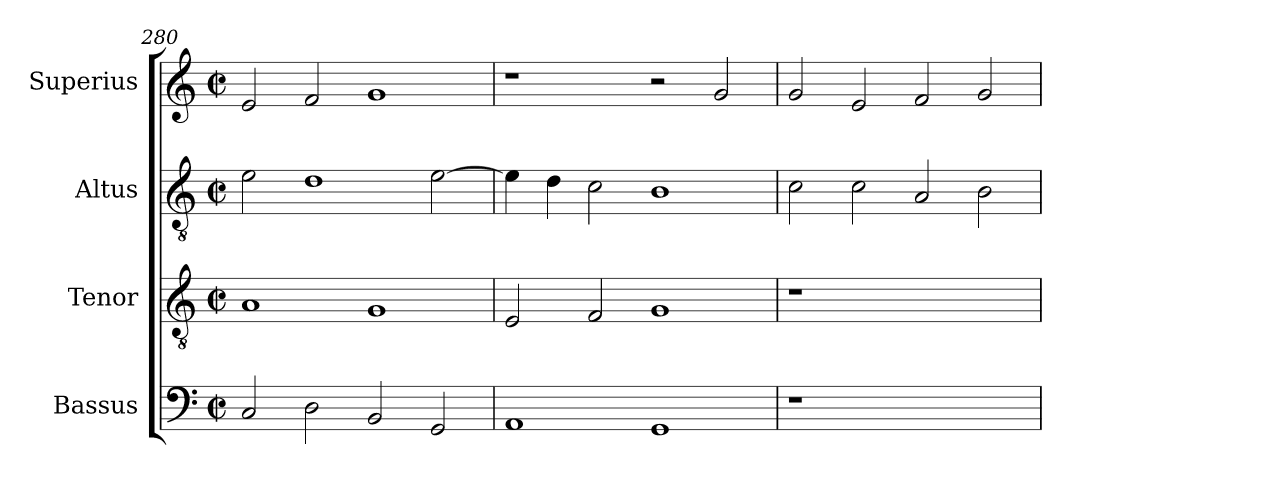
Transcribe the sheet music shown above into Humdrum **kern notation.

**kern	**kern	**kern	**kern
*part4	*part3	*part2	*part1
*staff4	*staff3	*staff2	*staff1
*I"Bassus	*I"Tenor	*I"Altus	*I"Superius
*I'B.	*I'T.	*I'A.	*I'S.
*clefF4	*clefGv2	*clefGv2	*clefG2
*	*ITrd7c12	*ITrd7c12	*
*k[]	*k[]	*k[]	*k[]
*C:	*C:	*C:	*C:
*M2/2	*M2/2	*M2/2	*M2/2
*met(c|)	*met(c|)	*met(c|)	*met(c|)
=280	=280	=280	=280
2Ci/	1AAi	2Ei\	2ei/
2Di\	.	1Di	2fi/
2BBi/	1GGi	.	1gi
2GGi/	.	[>2Ei\	.
=281	=281	=281	=281
1AAi	2EEi/	4Ei\]	1r
.	.	4Di\	.
.	2FFi/	2Ci\	.
1GGi	1GGi	1BBi	2r
.	.	.	2gi/
!!LO:PB:g=z
=282	=282	=282	=282
!LO:N:vis=1	!LO:N:vis=1	!	!
1r	1r	2Ci\	2gi/
.	.	2Ci\	2ei/
1ryy	1ryy	2AAi/	2fi/
.	.	2BBi\	2gi/
=	=	=	=
*-	*-	*-	*-
